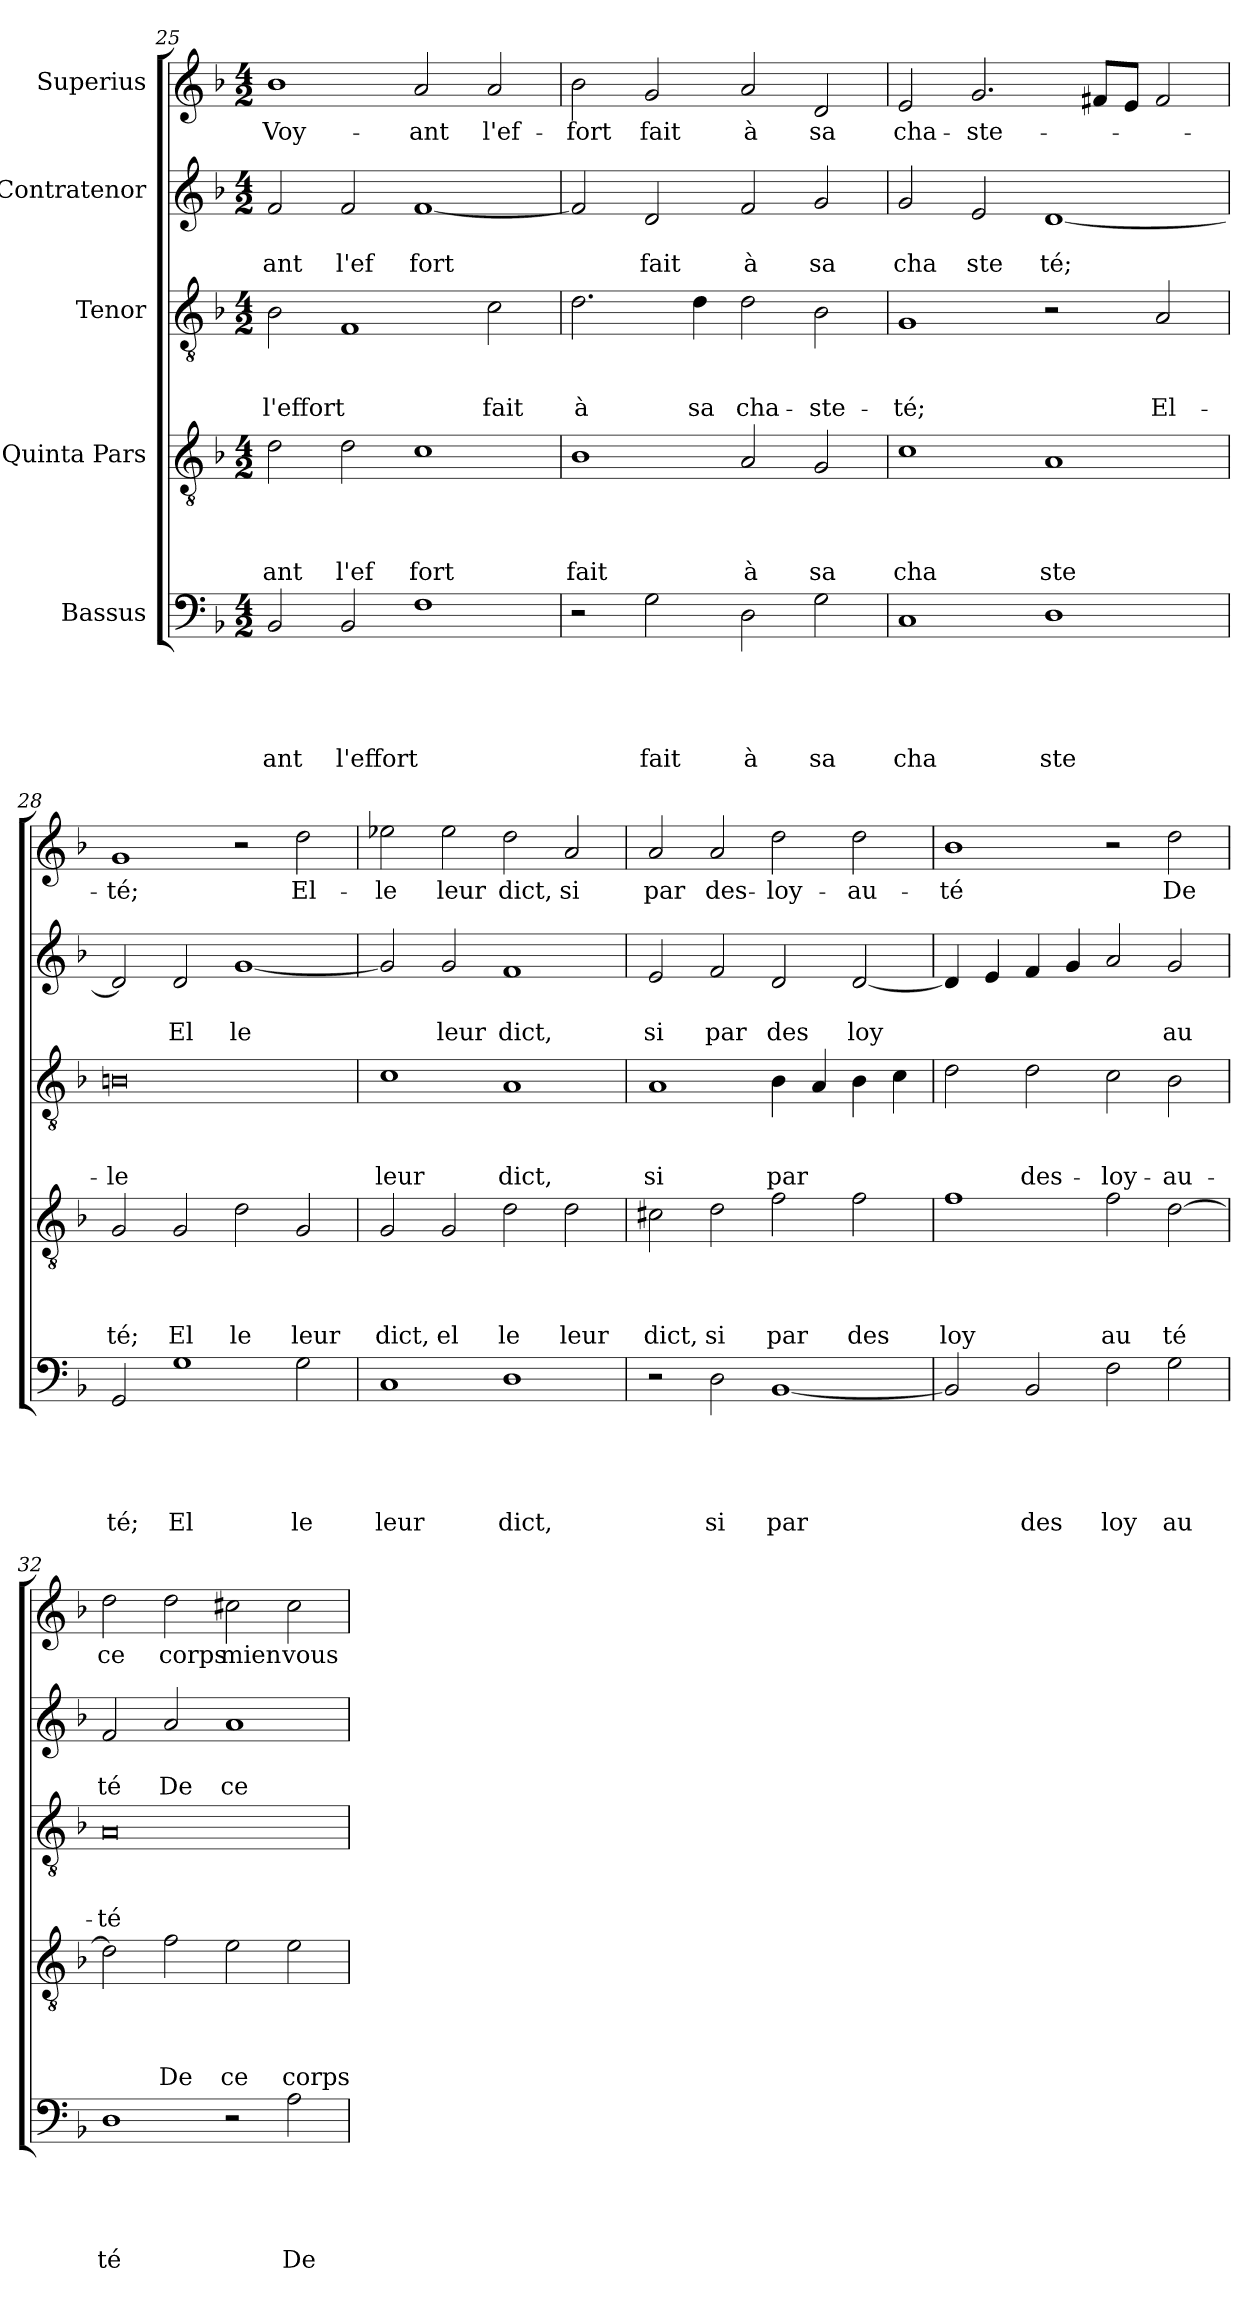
**kern	**text	**text	**text	**text	**text	**kern	**text	**text	**text	**text	**kern	**text	**text	**text	**kern	**text	**text	**kern	**text
*part5	*part5	*part5	*part5	*part5	*part5	*part4	*part4	*part4	*part4	*part4	*part3	*part3	*part3	*part3	*part2	*part2	*part2	*part1	*part1
*staff5	*staff5	*staff5	*staff5	*staff5	*staff5	*staff4	*staff4	*staff4	*staff4	*staff4	*staff3	*staff3	*staff3	*staff3	*staff2	*staff2	*staff2	*staff1	*staff1
*I"Bassus	*	*	*	*	*	*I"Quinta Pars	*	*	*	*	*I"Tenor	*	*	*	*I"Contratenor	*	*	*I"Superius	*
!!LO:LB:g=z
*clefF4	*	*	*	*	*	*clefGv2	*	*	*	*	*clefGv2	*	*	*	*clefG2	*	*	*clefG2	*
*k[b-]	*	*	*	*	*	*k[b-]	*	*	*	*	*k[b-]	*	*	*	*k[b-]	*	*	*k[b-]	*
*F:	*	*	*	*	*	*F:	*	*	*	*	*F:	*	*	*	*F:	*	*	*F:	*
*M4/2	*	*	*	*	*	*M4/2	*	*	*	*	*M4/2	*	*	*	*M4/2	*	*	*M4/2	*
=25	=25	=25	=25	=25	=25	=25	=25	=25	=25	=25	=25	=25	=25	=25	=25	=25	=25	=25	=25
!	!	!	!	!	!LO:LY:b	!	!	!	!	!LO:LY:b	!	!	!	!LO:LY:b	!	!	!LO:LY:b	!	!LO:LY:b
2BB-/	.	.	.	.	-ant	2d\	.	.	.	-ant	2B-\	.	.	l'effort	2f/	.	ant	1b-	Voy-
!	!	!	!	!	!LO:LY:b	!	!	!	!	!LO:LY:b	!	!	!	!	!	!	!LO:LY:b	!	!
2BB-/	.	.	.	.	l'effort	2d\	.	.	.	l'ef	1F	.	.	.	2f/	.	l'ef	.	.
!	!	!	!	!	!	!	!	!	!	!LO:LY:b	!	!	!	!	!	!	!LO:LY:b	!	!LO:LY:b
1F	.	.	.	.	.	1c	.	.	.	fort	.	.	.	.	[<1f	.	fort	2a/	-ant
!	!	!	!	!	!	!	!	!	!	!	!	!	!	!LO:LY:b	!	!	!	!	!LO:LY:b
.	.	.	.	.	.	.	.	.	.	.	2c\	.	.	fait	.	.	.	2a/	l'ef-
=26	=26	=26	=26	=26	=26	=26	=26	=26	=26	=26	=26	=26	=26	=26	=26	=26	=26	=26	=26
!	!	!	!	!	!	!	!	!	!	!LO:LY:b	!	!	!	!LO:LY:b	!	!	!	!	!LO:LY:b
2r	.	.	.	.	.	1B-	.	.	.	fait	2.d\	.	.	à	2f/]	.	.	2b-\	-fort
!	!	!	!	!	!LO:LY:b	!	!	!	!	!	!	!	!	!	!	!	!LO:LY:b	!	!LO:LY:b
2G\	.	.	.	.	fait	.	.	.	.	.	.	.	.	.	2d/	.	fait	2g/	fait
!	!	!	!	!	!	!	!	!	!	!	!	!	!	!LO:LY:b	!	!	!	!	!
.	.	.	.	.	.	.	.	.	.	.	4d\	.	.	sa	.	.	.	.	.
!	!	!	!	!	!LO:LY:b	!	!	!	!	!LO:LY:b	!	!	!	!LO:LY:b	!	!	!LO:LY:b	!	!LO:LY:b
2D\	.	.	.	.	à	2A/	.	.	.	à	2d\	.	.	cha-	2f/	.	à	2a/	à
!	!	!	!	!	!LO:LY:b	!	!	!	!	!LO:LY:b	!	!	!	!LO:LY:b	!	!	!LO:LY:b	!	!LO:LY:b
2G\	.	.	.	.	sa	2G/	.	.	.	sa	2B-\	.	.	-ste-	2g/	.	sa	2d/	sa
=27	=27	=27	=27	=27	=27	=27	=27	=27	=27	=27	=27	=27	=27	=27	=27	=27	=27	=27	=27
!	!	!	!	!	!LO:LY:b	!	!	!	!	!LO:LY:b	!	!	!	!LO:LY:b	!	!	!LO:LY:b	!	!LO:LY:b
1C	.	.	.	.	cha	1c	.	.	.	cha	1G	.	.	-té;	2g/	.	cha	2e/	cha-
!	!	!	!	!	!	!	!	!	!	!	!	!	!	!	!	!	!LO:LY:b	!	!LO:LY:b
.	.	.	.	.	.	.	.	.	.	.	.	.	.	.	2e/	.	ste	2.g/	-ste-
!	!	!	!	!	!LO:LY:b	!	!	!	!	!LO:LY:b	!	!	!	!	!	!	!LO:LY:b	!	!
1D	.	.	.	.	ste	1A	.	.	.	ste	2r	.	.	.	[<1d	.	té;	.	.
.	.	.	.	.	.	.	.	.	.	.	.	.	.	.	.	.	.	8f#/L	.
.	.	.	.	.	.	.	.	.	.	.	.	.	.	.	.	.	.	8e/J	.
!	!	!	!	!	!	!	!	!	!	!	!	!	!	!LO:LY:b	!	!	!	!	!
.	.	.	.	.	.	.	.	.	.	.	2A/	.	.	El-	.	.	.	2f#/	.
=28	=28	=28	=28	=28	=28	=28	=28	=28	=28	=28	=28	=28	=28	=28	=28	=28	=28	=28	=28
!	!	!	!	!	!LO:LY:b	!	!	!	!	!LO:LY:b	!	!	!	!LO:LY:b	!	!	!	!	!LO:LY:b
2GG/	.	.	.	.	té;	2G/	.	.	.	té;	0Bn	.	.	-le	2d/]	.	.	1g	-té;
!	!	!	!	!	!LO:LY:b	!	!	!	!	!LO:LY:b	!	!	!	!	!	!	!LO:LY:b	!	!
1G	.	.	.	.	El	2G/	.	.	.	El	.	.	.	.	2d/	.	El	.	.
!	!	!	!	!	!	!	!	!	!	!LO:LY:b	!	!	!	!	!	!	!LO:LY:b	!	!
.	.	.	.	.	.	2d\	.	.	.	le	.	.	.	.	[<1g	.	le	2r	.
!	!	!	!	!	!LO:LY:b	!	!	!	!	!LO:LY:b	!	!	!	!	!	!	!	!	!LO:LY:b
2G\	.	.	.	.	le	2G/	.	.	.	leur	.	.	.	.	.	.	.	2dd\	El-
=29	=29	=29	=29	=29	=29	=29	=29	=29	=29	=29	=29	=29	=29	=29	=29	=29	=29	=29	=29
!	!	!	!	!	!LO:LY:b	!	!	!	!	!LO:LY:b	!	!	!	!LO:LY:b	!	!	!	!	!LO:LY:b
1C	.	.	.	.	leur	2G/	.	.	.	dict,	1c	.	.	leur	2g/]	.	.	2ee-X\	-le
!	!	!	!	!	!	!	!	!	!	!LO:LY:b	!	!	!	!	!	!	!LO:LY:b	!	!LO:LY:b
.	.	.	.	.	.	2G/	.	.	.	el	.	.	.	.	2g/	.	leur	2ee-\	leur
!	!	!	!	!	!LO:LY:b	!	!	!	!	!LO:LY:b	!	!	!	!LO:LY:b	!	!	!LO:LY:b	!	!LO:LY:b
1D	.	.	.	.	dict,	2d\	.	.	.	le	1A	.	.	dict,	1f	.	dict,	2dd\	dict,
!	!	!	!	!	!	!	!	!	!	!LO:LY:b	!	!	!	!	!	!	!	!	!LO:LY:b
.	.	.	.	.	.	2d\	.	.	.	leur	.	.	.	.	.	.	.	2a/	si
=30	=30	=30	=30	=30	=30	=30	=30	=30	=30	=30	=30	=30	=30	=30	=30	=30	=30	=30	=30
!	!	!	!	!	!	!	!	!	!	!LO:LY:b	!	!	!	!LO:LY:b	!	!	!LO:LY:b	!	!LO:LY:b
2r	.	.	.	.	.	2c#X\	.	.	.	dict,	1A	.	.	si	2e/	.	si	2a/	par
!	!	!	!	!	!LO:LY:b	!	!	!	!	!LO:LY:b	!	!	!	!	!	!	!LO:LY:b	!	!LO:LY:b
2D\	.	.	.	.	si	2d\	.	.	.	si	.	.	.	.	2f/	.	par	2a/	des-
!	!	!	!	!	!LO:LY:b	!	!	!	!	!LO:LY:b	!	!	!	!LO:LY:b	!	!	!LO:LY:b	!	!LO:LY:b
[<1BB-	.	.	.	.	par	2f\	.	.	.	par	4B-\	.	.	par	2d/	.	des	2dd\	-loy-
.	.	.	.	.	.	.	.	.	.	.	4A/	.	.	.	.	.	.	.	.
!	!	!	!	!	!	!	!	!	!	!LO:LY:b	!	!	!	!	!	!	!LO:LY:b	!	!LO:LY:b
.	.	.	.	.	.	2f\	.	.	.	des	4B-\	.	.	.	[<2d/	.	loy	2dd\	-au-
.	.	.	.	.	.	.	.	.	.	.	4c\	.	.	.	.	.	.	.	.
=31	=31	=31	=31	=31	=31	=31	=31	=31	=31	=31	=31	=31	=31	=31	=31	=31	=31	=31	=31
!	!	!	!	!	!	!	!	!	!	!LO:LY:b	!	!	!	!	!	!	!	!	!LO:LY:b
2BB-/]	.	.	.	.	.	1f	.	.	.	loy	2d\	.	.	.	4d/]	.	.	1b-	-té
.	.	.	.	.	.	.	.	.	.	.	.	.	.	.	4e/	.	.	.	.
!	!	!	!	!	!LO:LY:b	!	!	!	!	!	!	!	!	!LO:LY:b	!	!	!	!	!
2BB-/	.	.	.	.	des	.	.	.	.	.	2d\	.	.	des-	4f/	.	.	.	.
.	.	.	.	.	.	.	.	.	.	.	.	.	.	.	4g/	.	.	.	.
!	!	!	!	!	!LO:LY:b	!	!	!	!	!LO:LY:b	!	!	!	!LO:LY:b	!	!	!	!	!
2F\	.	.	.	.	loy	2f\	.	.	.	au	2c\	.	.	-loy-	2a/	.	.	2r	.
!	!	!	!	!	!LO:LY:b	!	!	!	!	!LO:LY:b	!	!	!	!LO:LY:b	!	!	!LO:LY:b	!	!LO:LY:b
2G\	.	.	.	.	au	[<2d\	.	.	.	té	2B-\	.	.	-au-	2g/	.	au	2dd\	De
!!LO:PB:g=z
=32	=32	=32	=32	=32	=32	=32	=32	=32	=32	=32	=32	=32	=32	=32	=32	=32	=32	=32	=32
!	!	!	!	!	!LO:LY:b	!	!	!	!	!	!	!	!	!LO:LY:b	!	!	!LO:LY:b	!	!LO:LY:b
1D	.	.	.	.	té	2d\]	.	.	.	.	0A	.	.	-té	2f/	.	té	2dd\	ce
!	!	!	!	!	!	!	!	!	!	!LO:LY:b	!	!	!	!	!	!	!LO:LY:b	!	!LO:LY:b
.	.	.	.	.	.	2f\	.	.	.	De	.	.	.	.	2a/	.	De	2dd\	corps
!	!	!	!	!	!	!	!	!	!	!LO:LY:b	!	!	!	!	!	!	!LO:LY:b	!	!LO:LY:b
2r	.	.	.	.	.	2e\	.	.	.	ce	.	.	.	.	1a	.	ce	2cc#X\	mien
!	!	!	!	!	!LO:LY:b	!	!	!	!	!LO:LY:b	!	!	!	!	!	!	!	!	!LO:LY:b
2A\	.	.	.	.	De	2e\	.	.	.	corps	.	.	.	.	.	.	.	2cc#\	vous
=	=	=	=	=	=	=	=	=	=	=	=	=	=	=	=	=	=	=	=
*-	*-	*-	*-	*-	*-	*-	*-	*-	*-	*-	*-	*-	*-	*-	*-	*-	*-	*-	*-
